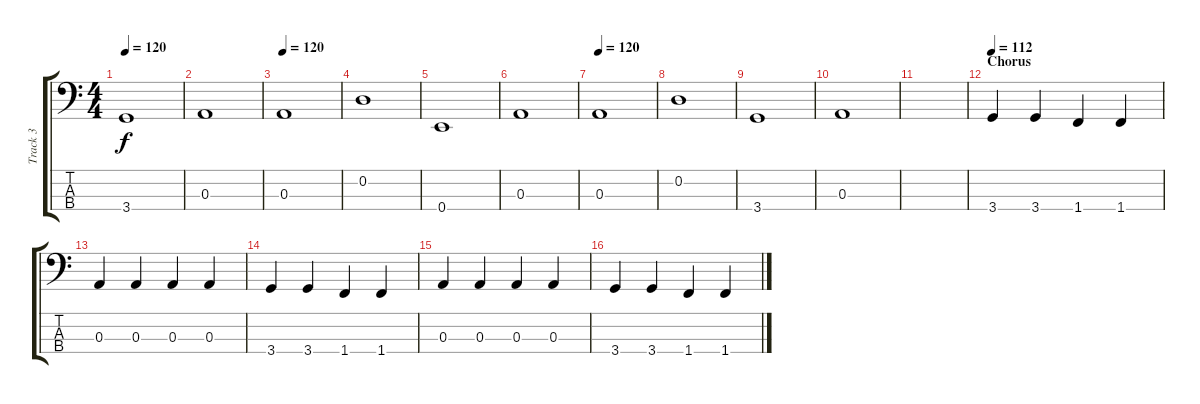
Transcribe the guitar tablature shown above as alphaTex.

\track ("Track 3" "Track 3") {instrument electricbassfinger}
\staff {score tabs}
\tuning (G2 D2 A1 E1) {hide}
\ts (4 4)
\tempo 120
\clef f4
\ks c
3.4.1{dy f} |
0.3.1 |
\tempo 120
0.3.1 |
0.2.1 |
0.4.1 |
0.3.1 |
\tempo 120
0.3.1 |
0.2.1 |
3.4.1 |
0.3.1 |
|
\section ("" "Chorus")
\tempo 112
3.4.4 3.4.4 1.4.4 1.4.4 |
0.3.4 0.3.4 0.3.4 0.3.4 |
3.4.4 3.4.4 1.4.4 1.4.4 |
0.3.4 0.3.4 0.3.4 0.3.4 |
3.4.4 3.4.4 1.4.4 1.4.4
